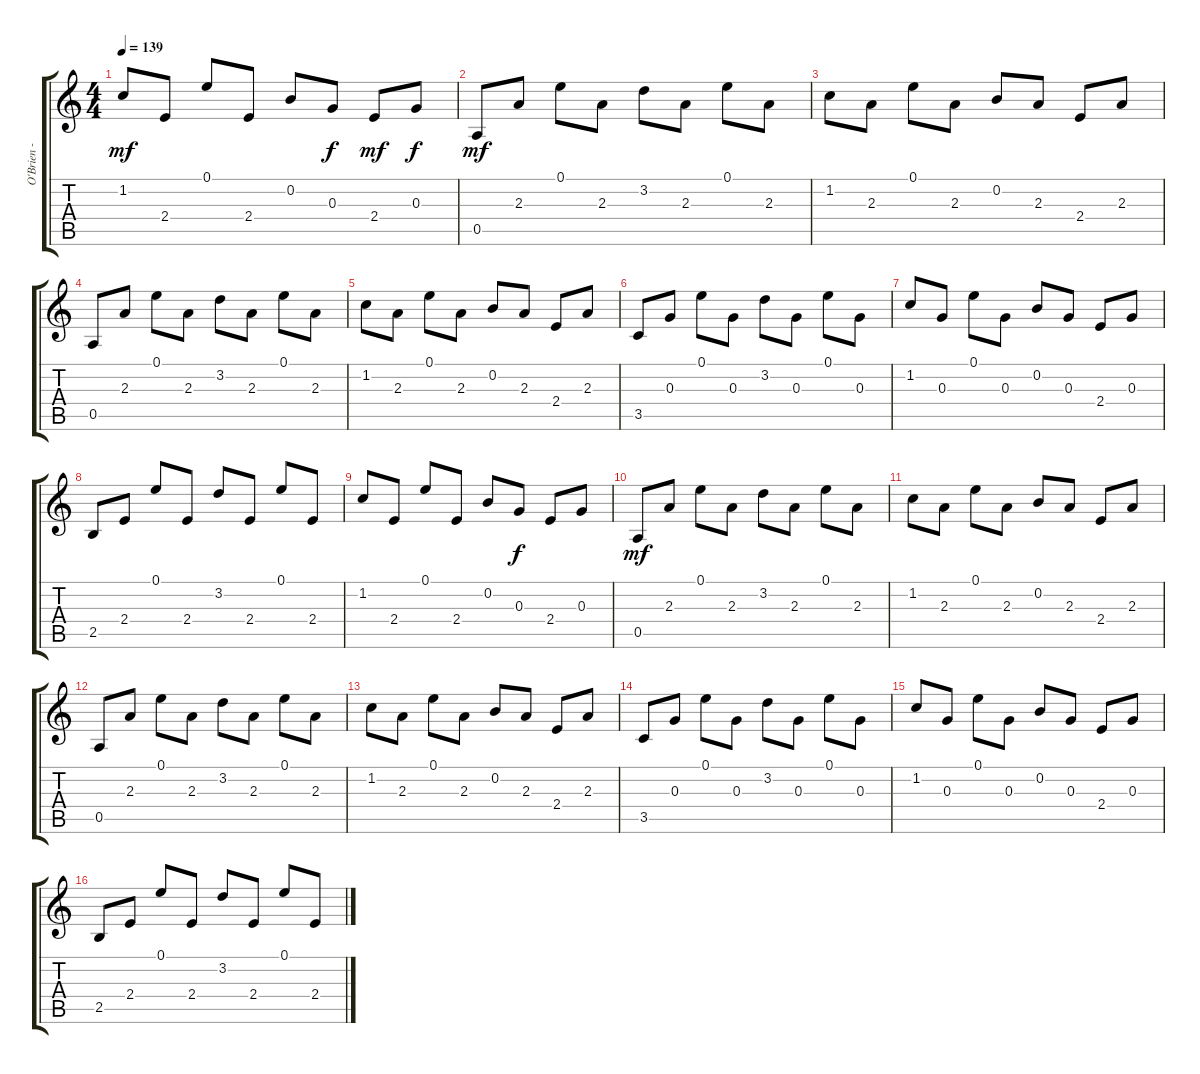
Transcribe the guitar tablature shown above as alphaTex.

\track ("O'Brien - Acoustic Guitar" "O'Brien - ") {instrument acousticguitarsteel}
\staff {score tabs}
\tuning (E4 B3 G3 D3 A2 E2) {hide}
\ts (4 4)
\tempo 139
\clef g2
\ks c
1.2.8{dy mf} 2.4.8 0.1.8 2.4.8 0.2.8 0.3.8{dy f} 2.4.8{dy mf} 0.3.8{dy f} |
0.5.8{dy mf} 2.3.8 0.1.8 2.3.8 3.2.8 2.3.8 0.1.8 2.3.8 |
1.2.8 2.3.8 0.1.8 2.3.8 0.2.8 2.3.8 2.4.8 2.3.8 |
0.5.8 2.3.8 0.1.8 2.3.8 3.2.8 2.3.8 0.1.8 2.3.8 |
1.2.8 2.3.8 0.1.8 2.3.8 0.2.8 2.3.8 2.4.8 2.3.8 |
3.5.8 0.3.8 0.1.8 0.3.8 3.2.8 0.3.8 0.1.8 0.3.8 |
1.2.8 0.3.8 0.1.8 0.3.8 0.2.8 0.3.8 2.4.8 0.3.8 |
2.5.8 2.4.8 0.1.8 2.4.8 3.2.8 2.4.8 0.1.8 2.4.8 |
1.2.8 2.4.8 0.1.8 2.4.8 0.2.8 0.3.8{dy f} 2.4.8 0.3.8 |
0.5.8{dy mf} 2.3.8 0.1.8 2.3.8 3.2.8 2.3.8 0.1.8 2.3.8 |
1.2.8 2.3.8 0.1.8 2.3.8 0.2.8 2.3.8 2.4.8 2.3.8 |
0.5.8 2.3.8 0.1.8 2.3.8 3.2.8 2.3.8 0.1.8 2.3.8 |
1.2.8 2.3.8 0.1.8 2.3.8 0.2.8 2.3.8 2.4.8 2.3.8 |
3.5.8 0.3.8 0.1.8 0.3.8 3.2.8 0.3.8 0.1.8 0.3.8 |
1.2.8 0.3.8 0.1.8 0.3.8 0.2.8 0.3.8 2.4.8 0.3.8 |
2.5.8 2.4.8 0.1.8 2.4.8 3.2.8 2.4.8 0.1.8 2.4.8
